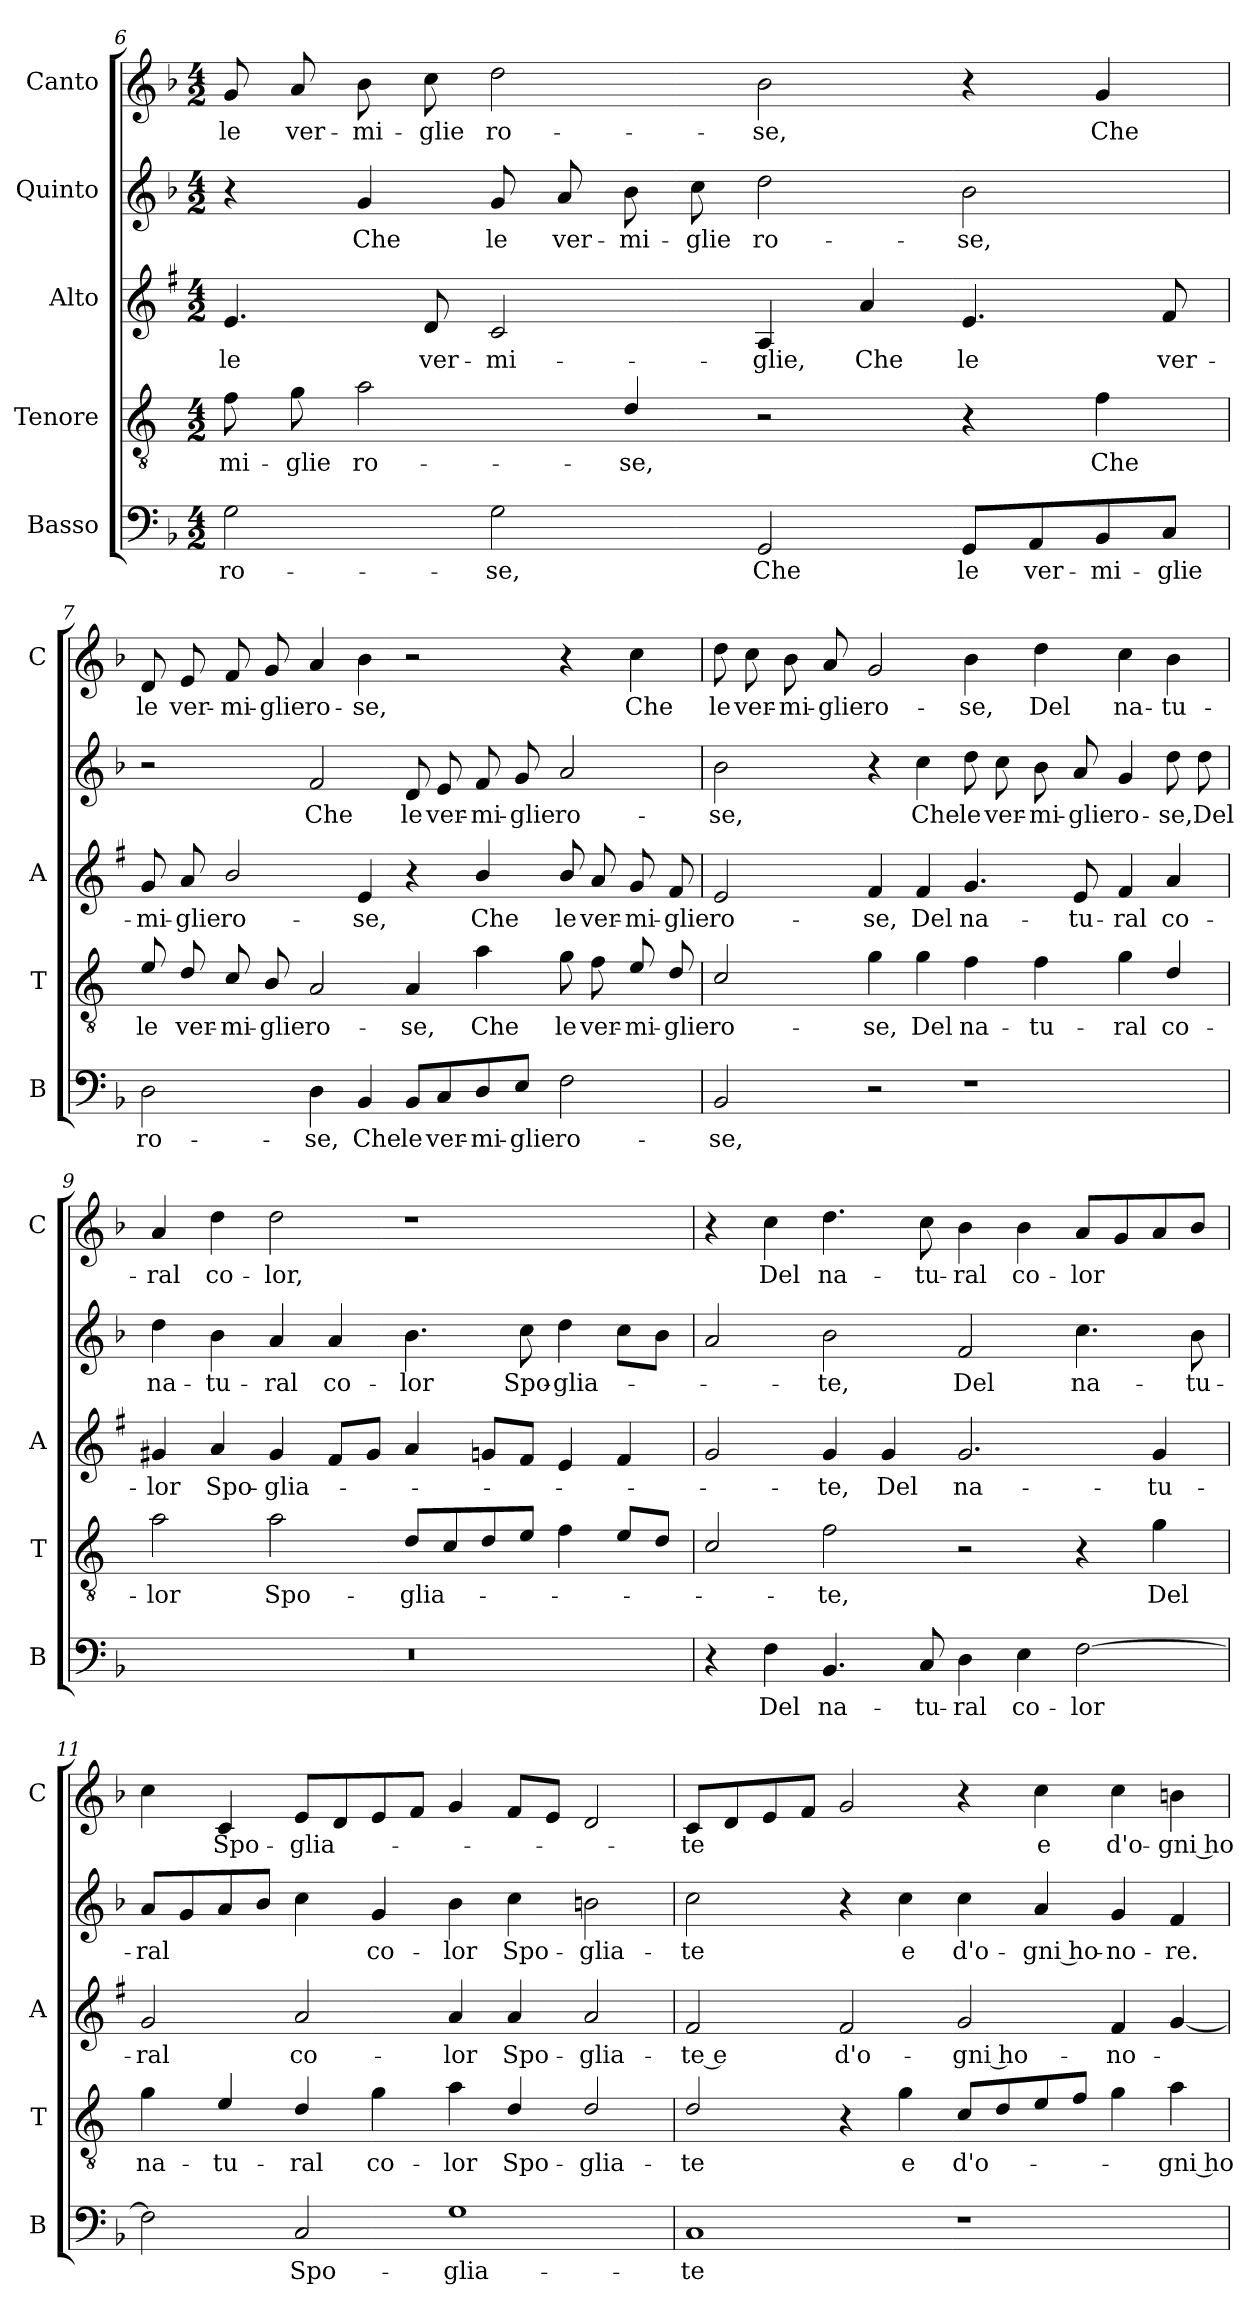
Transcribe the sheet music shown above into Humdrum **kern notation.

**kern	**text	**kern	**text	**kern	**text	**kern	**text	**kern	**text
*part5	*part5	*part4	*part4	*part3	*part3	*part2	*part2	*part1	*part1
*staff5	*staff5	*staff4	*staff4	*staff3	*staff3	*staff2	*staff2	*staff1	*staff1
*I"Basso	*	*I"Tenore	*	*I"Alto	*	*I"Quinto	*	*I"Canto	*
*I'B	*	*I'T	*	*I'A	*	*	*	*I'C	*
*clefF4	*	*clefGv2	*	*clefG2	*	*clefG2	*	*clefG2	*
*	*	*ITrd4c7	*	*ITrd1c2	*	*	*	*	*
*k[b-]	*	*k[b-]	*	*k[b-]	*	*k[b-]	*	*k[b-]	*
*F:	*	*F:	*	*F:	*	*F:	*	*F:	*
*M4/2	*	*M4/2	*	*M4/2	*	*M4/2	*	*M4/2	*
=6	=6	=6	=6	=6	=6	=6	=6	=6	=6
!	!LO:LY:b	!	!LO:LY:b	!	!LO:LY:b	!	!	!	!LO:LY:b
2G\	ro-	8B-\	-mi-	4.d/	le	4r	.	8g/	le
!	!	!	!LO:LY:b	!	!	!	!	!	!LO:LY:b
.	.	8c\	-glie	.	.	.	.	8a/	ver-
!	!	!	!LO:LY:b	!	!	!	!LO:LY:b	!	!LO:LY:b
.	.	2d\	ro-	.	.	4g/	Che	8b-\	-mi-
!	!	!	!	!	!LO:LY:b	!	!	!	!LO:LY:b
.	.	.	.	8c/	ver-	.	.	8cc\	-glie
!	!LO:LY:b	!	!	!	!LO:LY:b	!	!LO:LY:b	!	!LO:LY:b
2G\	-se,	.	.	2B-/	-mi-	8g/	le	2dd\	ro-
!	!	!	!	!	!	!	!LO:LY:b	!	!
.	.	.	.	.	.	8a/	ver-	.	.
!	!	!	!LO:LY:b	!	!	!	!LO:LY:b	!	!
.	.	4G/	-se,	.	.	8b-\	-mi-	.	.
!	!	!	!	!	!	!	!LO:LY:b	!	!
.	.	.	.	.	.	8cc\	-glie	.	.
!	!LO:LY:b	!	!	!	!LO:LY:b	!	!LO:LY:b	!	!LO:LY:b
2GG/	Che	2r	.	4G/	-glie,	2dd\	ro-	2b-\	-se,
!	!	!	!	!	!LO:LY:b	!	!	!	!
.	.	.	.	4g/	Che	.	.	.	.
!	!LO:LY:b	!	!	!	!LO:LY:b	!	!LO:LY:b	!	!
8GG/L	le	4r	.	4.d/	le	2b-\	-se,	4r	.
!	!LO:LY:b	!	!	!	!	!	!	!	!
8AA/	ver-	.	.	.	.	.	.	.	.
!	!LO:LY:b	!	!LO:LY:b	!	!	!	!	!	!LO:LY:b
8BB-/	-mi-	4B-\	Che	.	.	.	.	4g/	Che
!	!LO:LY:b	!	!	!	!LO:LY:b	!	!	!	!
8C/J	-glie	.	.	8e/	ver-	.	.	.	.
!!LO:PB:g=z
=7	=7	=7	=7	=7	=7	=7	=7	=7	=7
!	!LO:LY:b	!	!LO:LY:b	!	!LO:LY:b	!	!	!	!LO:LY:b
2D\	ro-	8A/	le	8f/	-mi-	2r	.	8d/	le
!	!	!	!LO:LY:b	!	!LO:LY:b	!	!	!	!LO:LY:b
.	.	8G/	ver-	8g/	-glie	.	.	8e/	ver-
!	!	!	!LO:LY:b	!	!LO:LY:b	!	!	!	!LO:LY:b
.	.	8F/	-mi-	2a/	ro-	.	.	8f/	-mi-
!	!	!	!LO:LY:b	!	!	!	!	!	!LO:LY:b
.	.	8E/	-glie	.	.	.	.	8g/	-glie
!	!LO:LY:b	!	!LO:LY:b	!	!	!	!LO:LY:b	!	!LO:LY:b
4D\	-se,	2D/	ro-	.	.	2f/	Che	4a/	ro-
!	!LO:LY:b	!	!	!	!LO:LY:b	!	!	!	!LO:LY:b
4BB-/	Che	.	.	4d/	-se,	.	.	4b-\	-se,
!	!LO:LY:b	!	!LO:LY:b	!	!	!	!LO:LY:b	!	!
8BB-/L	le	4D/	-se,	4r	.	8d/	le	2r	.
!	!LO:LY:b	!	!	!	!	!	!LO:LY:b	!	!
8C/	ver-	.	.	.	.	8e/	ver-	.	.
!	!LO:LY:b	!	!LO:LY:b	!	!LO:LY:b	!	!LO:LY:b	!	!
8D/	-mi-	4d\	Che	4a/	Che	8f/	-mi-	.	.
!	!LO:LY:b	!	!	!	!	!	!LO:LY:b	!	!
8E/J	-glie	.	.	.	.	8g/	-glie	.	.
!	!LO:LY:b	!	!LO:LY:b	!	!LO:LY:b	!	!LO:LY:b	!	!
2F\	ro-	8c\	le	8a/	le	2a/	ro-	4r	.
!	!	!	!LO:LY:b	!	!LO:LY:b	!	!	!	!
.	.	8B-\	ver-	8g/	ver-	.	.	.	.
!	!	!	!LO:LY:b	!	!LO:LY:b	!	!	!	!LO:LY:b
.	.	8A/	-mi-	8f/	-mi-	.	.	4cc\	Che
!	!	!	!LO:LY:b	!	!LO:LY:b	!	!	!	!
.	.	8G/	-glie	8e/	-glie	.	.	.	.
=8	=8	=8	=8	=8	=8	=8	=8	=8	=8
!	!LO:LY:b	!	!LO:LY:b	!	!LO:LY:b	!	!LO:LY:b	!	!LO:LY:b
2BB-/	-se,	2F/	ro-	2d/	ro-	2b-\	-se,	8dd\	le
!	!	!	!	!	!	!	!	!	!LO:LY:b
.	.	.	.	.	.	.	.	8cc\	ver-
!	!	!	!	!	!	!	!	!	!LO:LY:b
.	.	.	.	.	.	.	.	8b-\	-mi-
!	!	!	!	!	!	!	!	!	!LO:LY:b
.	.	.	.	.	.	.	.	8a/	-glie
!	!	!	!LO:LY:b	!	!LO:LY:b	!	!	!	!LO:LY:b
2r	.	4c\	-se,	4e/	-se,	4r	.	2g/	ro-
!	!	!	!LO:LY:b	!	!LO:LY:b	!	!LO:LY:b	!	!
.	.	4c\	Del	4e/	Del	4cc\	Che	.	.
!	!	!	!LO:LY:b	!	!LO:LY:b	!	!LO:LY:b	!	!LO:LY:b
1r	.	4B-\	na-	4.f/	na-	8dd\	le	4b-\	-se,
!	!	!	!	!	!	!	!LO:LY:b	!	!
.	.	.	.	.	.	8cc\	ver-	.	.
!	!	!	!LO:LY:b	!	!	!	!LO:LY:b	!	!LO:LY:b
.	.	4B-\	-tu-	.	.	8b-\	-mi-	4dd\	Del
!	!	!	!	!	!LO:LY:b	!	!LO:LY:b	!	!
.	.	.	.	8d/	-tu-	8a/	-glie	.	.
!	!	!	!LO:LY:b	!	!LO:LY:b	!	!LO:LY:b	!	!LO:LY:b
.	.	4c\	-ral	4e/	-ral	4g/	ro-	4cc\	na-
!	!	!	!LO:LY:b	!	!LO:LY:b	!	!LO:LY:b	!	!LO:LY:b
.	.	4G/	co-	4g/	co-	8dd\	-se,	4b-\	-tu-
!	!	!	!	!	!	!	!LO:LY:b	!	!
.	.	.	.	.	.	8dd\	Del	.	.
!!LO:LB:g=z
=9	=9	=9	=9	=9	=9	=9	=9	=9	=9
!	!	!	!LO:LY:b	!	!LO:LY:b	!	!LO:LY:b	!	!LO:LY:b
0r	.	2d\	-lor	4f#X/	-lor	4dd\	na-	4a/	-ral
!	!	!	!	!	!LO:LY:b	!	!LO:LY:b	!	!LO:LY:b
.	.	.	.	4g/	Spo-	4b-\	-tu-	4dd\	co-
!	!	!	!LO:LY:b	!	!LO:LY:b	!	!LO:LY:b	!	!LO:LY:b
.	.	2d\	Spo-	4f#/	-glia-	4a/	-ral	2dd\	-lor,
!	!	!	!	!	!	!	!LO:LY:b	!	!
.	.	.	.	8e/L	.	4a/	co-	.	.
.	.	.	.	8f#/J	.	.	.	.	.
!	!	!	!LO:LY:b	!	!	!	!LO:LY:b	!	!
.	.	8G/L	-glia-	4g/	.	4.b-\	-lor	1r	.
.	.	8F/	.	.	.	.	.	.	.
.	.	8G/	.	8fn/L	.	.	.	.	.
!	!	!	!	!	!	!	!LO:LY:b	!	!
.	.	8A/J	.	8e/J	.	8cc\	Spo-	.	.
!	!	!	!	!	!	!	!LO:LY:b	!	!
.	.	4B-\	.	4d/	.	4dd\	-glia-	.	.
.	.	8A/L	.	4e/	.	8cc\L	.	.	.
.	.	8G/J	.	.	.	8b-\J	.	.	.
=10	=10	=10	=10	=10	=10	=10	=10	=10	=10
4r	.	2F/	.	2f/	.	2a/	.	4r	.
!	!LO:LY:b	!	!	!	!	!	!	!	!LO:LY:b
4F\	Del	.	.	.	.	.	.	4cc\	Del
!	!LO:LY:b	!	!LO:LY:b	!	!LO:LY:b	!	!LO:LY:b	!	!LO:LY:b
4.BB-/	na-	2B-\	-te,	4f/	-te,	2b-\	-te,	4.dd\	na-
!	!	!	!	!	!LO:LY:b	!	!	!	!
.	.	.	.	4f/	Del	.	.	.	.
!	!LO:LY:b	!	!	!	!	!	!	!	!LO:LY:b
8C/	-tu-	.	.	.	.	.	.	8cc\	-tu-
!	!LO:LY:b	!	!	!	!LO:LY:b	!	!LO:LY:b	!	!LO:LY:b
4D\	-ral	2r	.	2.f/	na-	2f/	Del	4b-\	-ral
!	!LO:LY:b	!	!	!	!	!	!	!	!LO:LY:b
4E\	co-	.	.	.	.	.	.	4b-\	co-
!	!LO:LY:b	!	!	!	!	!	!LO:LY:b	!	!LO:LY:b
[2F\	-lor	4r	.	.	.	4.cc\	na-	8a/L	-lor
.	.	.	.	.	.	.	.	8g/	.
!	!	!	!LO:LY:b	!	!LO:LY:b	!	!	!	!
.	.	4c\	Del	4f/	-tu-	.	.	8a/	.
!	!	!	!	!	!	!	!LO:LY:b	!	!
.	.	.	.	.	.	8b-\	-tu-	8b-/J	.
=11	=11	=11	=11	=11	=11	=11	=11	=11	=11
!	!	!	!LO:LY:b	!	!LO:LY:b	!	!LO:LY:b	!	!
2F\]	.	4c\	na-	2f/	-ral	8a/L	-ral	4cc\	.
.	.	.	.	.	.	8g/	.	.	.
!	!	!	!LO:LY:b	!	!	!	!	!	!LO:LY:b
.	.	4A/	-tu-	.	.	8a/	.	4c/	Spo-
.	.	.	.	.	.	8b-/J	.	.	.
!	!LO:LY:b	!	!LO:LY:b	!	!LO:LY:b	!	!	!	!LO:LY:b
2C/	Spo-	4G/	-ral	2g/	co-	4cc\	.	8e/L	-glia-
.	.	.	.	.	.	.	.	8d/	.
!	!	!	!LO:LY:b	!	!	!	!LO:LY:b	!	!
.	.	4c\	co-	.	.	4g/	co-	8e/	.
.	.	.	.	.	.	.	.	8f/J	.
!	!LO:LY:b	!	!LO:LY:b	!	!LO:LY:b	!	!LO:LY:b	!	!
1G	-glia-	4d\	-lor	4g/	-lor	4b-\	-lor	4g/	.
!	!	!	!LO:LY:b	!	!LO:LY:b	!	!LO:LY:b	!	!
.	.	4G/	Spo-	4g/	Spo-	4cc\	Spo-	8f/L	.
.	.	.	.	.	.	.	.	8e/J	.
!	!	!	!LO:LY:b	!	!LO:LY:b	!	!LO:LY:b	!	!
.	.	2G/	-glia-	2g/	-glia-	2bn\	-glia-	2d/	.
!!LO:LB:g=z
=12	=12	=12	=12	=12	=12	=12	=12	=12	=12
!	!LO:LY:b	!	!LO:LY:b	!	!LO:LY:b	!	!LO:LY:b	!	!LO:LY:b
1C	-te	2G/	-te	2e/	-te e	2cc\	-te	8c/L	-te
.	.	.	.	.	.	.	.	8d/	.
.	.	.	.	.	.	.	.	8e/	.
.	.	.	.	.	.	.	.	8f/J	.
!	!	!	!	!	!LO:LY:b	!	!	!	!
.	.	4r	.	2e/	d'o-	4r	.	2g/	.
!	!	!	!LO:LY:b	!	!	!	!LO:LY:b	!	!
.	.	4c\	e	.	.	4cc\	e	.	.
!	!	!	!LO:LY:b	!	!LO:LY:b	!	!LO:LY:b	!	!
1r	.	8F/L	d'o-	2f/	-gni ho-	4cc\	d'o-	4r	.
.	.	8G/	.	.	.	.	.	.	.
!	!	!	!	!	!	!	!LO:LY:b	!	!LO:LY:b
.	.	8A/	.	.	.	4a/	-gni ho-	4cc\	e
.	.	8B-/J	.	.	.	.	.	.	.
!	!	!	!	!	!LO:LY:b	!	!LO:LY:b	!	!LO:LY:b
.	.	4c\	.	4e/	-no-	4g/	-no-	4cc\	d'o-
!	!	!	!LO:LY:b	!	!	!	!LO:LY:b	!	!LO:LY:b
.	.	4d\	-gni ho-	[4f/	.	4f/	-re.	4bn\	-gni ho-
=	=	=	=	=	=	=	=	=	=
*-	*-	*-	*-	*-	*-	*-	*-	*-	*-
